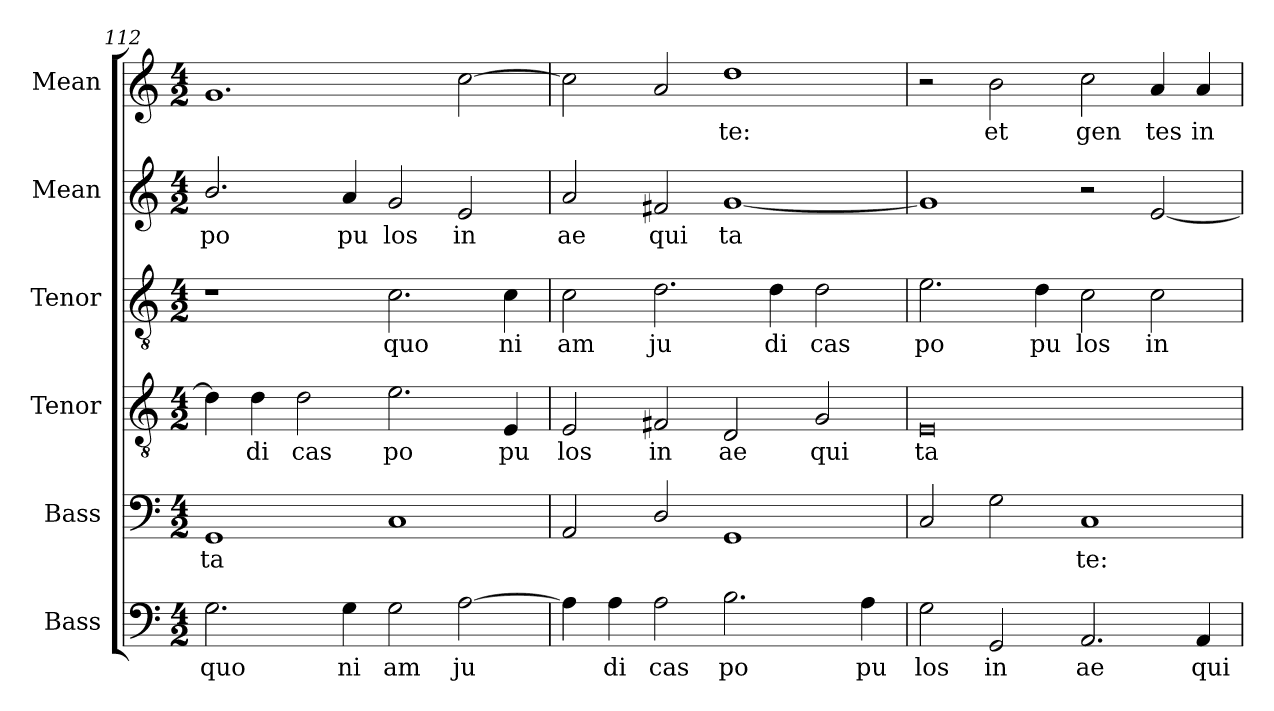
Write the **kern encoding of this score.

**kern	**text	**kern	**text	**kern	**text	**kern	**text	**kern	**text	**kern	**text
*part6	*part6	*part5	*part5	*part4	*part4	*part3	*part3	*part2	*part2	*part1	*part1
*staff6	*staff6	*staff5	*staff5	*staff4	*staff4	*staff3	*staff3	*staff2	*staff2	*staff1	*staff1
*I"Bass	*	*I"Bass	*	*I"Tenor	*	*I"Tenor	*	*I"Mean	*	*I"Mean	*
*I'B.	*	*I'B.	*	*I'T.	*	*I'T.	*	*I'M.	*	*I'M.	*
*clefF4	*	*clefF4	*	*clefGv2	*	*clefGv2	*	*clefG2	*	*clefG2	*
*	*	*	*	*ITrd7c12	*	*ITrd7c12	*	*	*	*	*
*k[]	*	*k[]	*	*k[]	*	*k[]	*	*k[]	*	*k[]	*
*a:	*	*a:	*	*a:	*	*a:	*	*a:	*	*a:	*
*M4/2	*	*M4/2	*	*M4/2	*	*M4/2	*	*M4/2	*	*M4/2	*
=112	=112	=112	=112	=112	=112	=112	=112	=112	=112	=112	=112
!	!LO:LY:b:color=#000000	!	!	!	!	!	!	!	!	!	!
!	!	!	!LO:LY:b:color=#000000	!	!	!	!	!	!	!	!
!	!	!	!	!	!	!	!	!	!LO:LY:b:color=#000000	!	!
2.Gi\	quo	1GGi	ta	4Di\]	.	1r	.	2.bi/	po	1.gi	.
!	!	!	!	!	!LO:LY:b:color=#000000	!	!	!	!	!	!
.	.	.	.	4Di\	di	.	.	.	.	.	.
!	!	!	!	!	!LO:LY:b:color=#000000	!	!	!	!	!	!
.	.	.	.	2Di\	cas	.	.	.	.	.	.
!	!LO:LY:b:color=#000000	!	!	!	!	!	!	!	!	!	!
!	!	!	!	!	!	!	!	!	!LO:LY:b:color=#000000	!	!
4Gi\	ni	.	.	.	.	.	.	4ai/	pu	.	.
!	!LO:LY:b:color=#000000	!	!	!	!	!	!	!	!	!	!
!	!	!	!	!	!LO:LY:b:color=#000000	!	!	!	!	!	!
!	!	!	!	!	!	!	!LO:LY:b:color=#000000	!	!	!	!
!	!	!	!	!	!	!	!	!	!LO:LY:b:color=#000000	!	!
2Gi\	am	1Ci	.	2.Ei\	po	2.Ci\	quo	2gi/	los	.	.
!	!LO:LY:b:color=#000000	!	!	!	!	!	!	!	!	!	!
!	!	!	!	!	!	!	!	!	!LO:LY:b:color=#000000	!	!
[>2Ai\	ju	.	.	.	.	.	.	2ei/	in	[>2cci\	.
!	!	!	!	!	!LO:LY:b:color=#000000	!	!	!	!	!	!
!	!	!	!	!	!	!	!LO:LY:b:color=#000000	!	!	!	!
.	.	.	.	4EEi/	pu	4Ci\	ni	.	.	.	.
=113	=113	=113	=113	=113	=113	=113	=113	=113	=113	=113	=113
!	!	!	!	!	!LO:LY:b:color=#000000	!	!	!	!	!	!
!	!	!	!	!	!	!	!LO:LY:b:color=#000000	!	!	!	!
!	!	!	!	!	!	!	!	!	!LO:LY:b:color=#000000	!	!
4Ai\]	.	2AAi/	.	2EEi/	los	2Ci\	am	2ai/	ae	2cci\]	.
!	!LO:LY:b:color=#000000	!	!	!	!	!	!	!	!	!	!
4Ai\	di	.	.	.	.	.	.	.	.	.	.
!	!LO:LY:b:color=#000000	!	!	!	!	!	!	!	!	!	!
!	!	!	!	!	!LO:LY:b:color=#000000	!	!	!	!	!	!
!	!	!	!	!	!	!	!LO:LY:b:color=#000000	!	!	!	!
!	!	!	!	!	!	!	!	!	!LO:LY:b:color=#000000	!	!
2Ai\	cas	2Di/	.	2FF#Xi/	in	2.Di\	ju	2f#Xi/	qui	2ai/	.
!	!LO:LY:b:color=#000000	!	!	!	!	!	!	!	!	!	!
!	!	!	!	!	!LO:LY:b:color=#000000	!	!	!	!	!	!
!	!	!	!	!	!	!	!	!	!LO:LY:b:color=#000000	!	!
!	!	!	!	!	!	!	!	!	!	!	!LO:LY:b:color=#000000
2.Bi\	po	1GGi	.	2DDi/	ae	.	.	[<1gi	ta	1ddi	te:
!	!	!	!	!	!	!	!LO:LY:b:color=#000000	!	!	!	!
.	.	.	.	.	.	4Di\	di	.	.	.	.
!	!	!	!	!	!LO:LY:b:color=#000000	!	!	!	!	!	!
!	!	!	!	!	!	!	!LO:LY:b:color=#000000	!	!	!	!
.	.	.	.	2GGi/	qui	2Di\	cas	.	.	.	.
!	!LO:LY:b:color=#000000	!	!	!	!	!	!	!	!	!	!
4Ai\	pu	.	.	.	.	.	.	.	.	.	.
=114	=114	=114	=114	=114	=114	=114	=114	=114	=114	=114	=114
!	!LO:LY:b:color=#000000	!	!	!	!	!	!	!	!	!	!
!	!	!	!	!	!LO:LY:b:color=#000000	!	!	!	!	!	!
!	!	!	!	!	!	!	!LO:LY:b:color=#000000	!	!	!	!
2Gi\	los	2Ci/	.	0EEi	ta	2.Ei\	po	1gi]	.	2r	.
!	!LO:LY:b:color=#000000	!	!	!	!	!	!	!	!	!	!
!	!	!	!	!	!	!	!	!	!	!	!LO:LY:b:color=#000000
2GGi/	in	2Gi\	.	.	.	.	.	.	.	2bi\	et
!	!	!	!	!	!	!	!LO:LY:b:color=#000000	!	!	!	!
.	.	.	.	.	.	4Di\	pu	.	.	.	.
!	!LO:LY:b:color=#000000	!	!	!	!	!	!	!	!	!	!
!	!	!	!LO:LY:b:color=#000000	!	!	!	!	!	!	!	!
!	!	!	!	!	!	!	!LO:LY:b:color=#000000	!	!	!	!
!	!	!	!	!	!	!	!	!	!	!	!LO:LY:b:color=#000000
2.AAi/	ae	1Ci	te:	.	.	2Ci\	los	2r	.	2cci\	gen
!	!	!	!	!	!	!	!LO:LY:b:color=#000000	!	!	!	!
!	!	!	!	!	!	!	!	!	!	!	!LO:LY:b:color=#000000
.	.	.	.	.	.	2Ci\	in	[<2ei/	.	4ai/	tes
!	!LO:LY:b:color=#000000	!	!	!	!	!	!	!	!	!	!
!	!	!	!	!	!	!	!	!	!	!	!LO:LY:b:color=#000000
4AAi/	qui	.	.	.	.	.	.	.	.	4ai/	in
=	=	=	=	=	=	=	=	=	=	=	=
*-	*-	*-	*-	*-	*-	*-	*-	*-	*-	*-	*-
